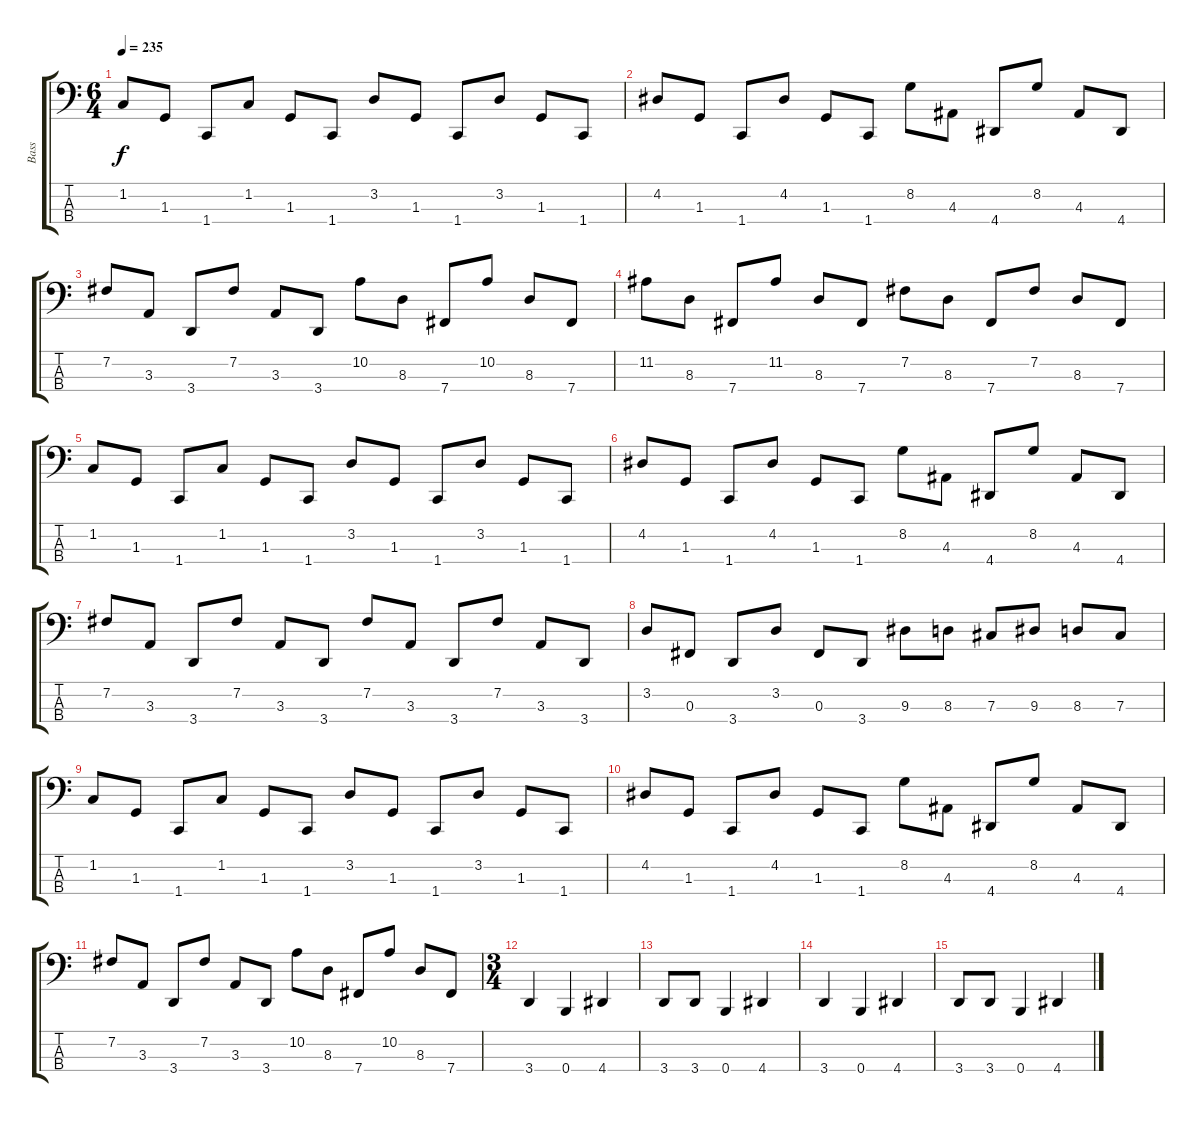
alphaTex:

\track ("Bass" "Bass") {instrument electricbassfinger}
\staff {score tabs}
\tuning (E2 B1 Gb1 B0) {hide}
\ts (6 4)
\tempo 235
\clef f4
\ks c
1.2.8{dy f} 1.3.8 1.4.8 1.2.8 1.3.8 1.4.8 3.2.8 1.3.8 1.4.8 3.2.8 1.3.8 1.4.8 |
4.2.8 1.3.8 1.4.8 4.2.8 1.3.8 1.4.8 8.2.8 4.3.8 4.4.8 8.2.8 4.3.8 4.4.8 |
7.2.8 3.3.8 3.4.8 7.2.8 3.3.8 3.4.8 10.2.8 8.3.8 7.4.8 10.2.8 8.3.8 7.4.8 |
11.2.8 8.3.8 7.4.8 11.2.8 8.3.8 7.4.8 7.2.8 8.3.8 7.4.8 7.2.8 8.3.8 7.4.8 |
1.2.8 1.3.8 1.4.8 1.2.8 1.3.8 1.4.8 3.2.8 1.3.8 1.4.8 3.2.8 1.3.8 1.4.8 |
4.2.8 1.3.8 1.4.8 4.2.8 1.3.8 1.4.8 8.2.8 4.3.8 4.4.8 8.2.8 4.3.8 4.4.8 |
7.2.8 3.3.8 3.4.8 7.2.8 3.3.8 3.4.8 7.2.8 3.3.8 3.4.8 7.2.8 3.3.8 3.4.8 |
3.2.8 0.3.8 3.4.8 3.2.8 0.3.8 3.4.8 9.3.8 8.3.8 7.3.8 9.3.8 8.3.8 7.3.8 |
1.2.8 1.3.8 1.4.8 1.2.8 1.3.8 1.4.8 3.2.8 1.3.8 1.4.8 3.2.8 1.3.8 1.4.8 |
4.2.8 1.3.8 1.4.8 4.2.8 1.3.8 1.4.8 8.2.8 4.3.8 4.4.8 8.2.8 4.3.8 4.4.8 |
7.2.8 3.3.8 3.4.8 7.2.8 3.3.8 3.4.8 10.2.8 8.3.8 7.4.8 10.2.8 8.3.8 7.4.8 |
\ts (3 4)
3.4.4 0.4.4 4.4.4 |
3.4.8 3.4.8 0.4.4 4.4.4 |
3.4.4 0.4.4 4.4.4 |
3.4.8 3.4.8 0.4.4 4.4.4
